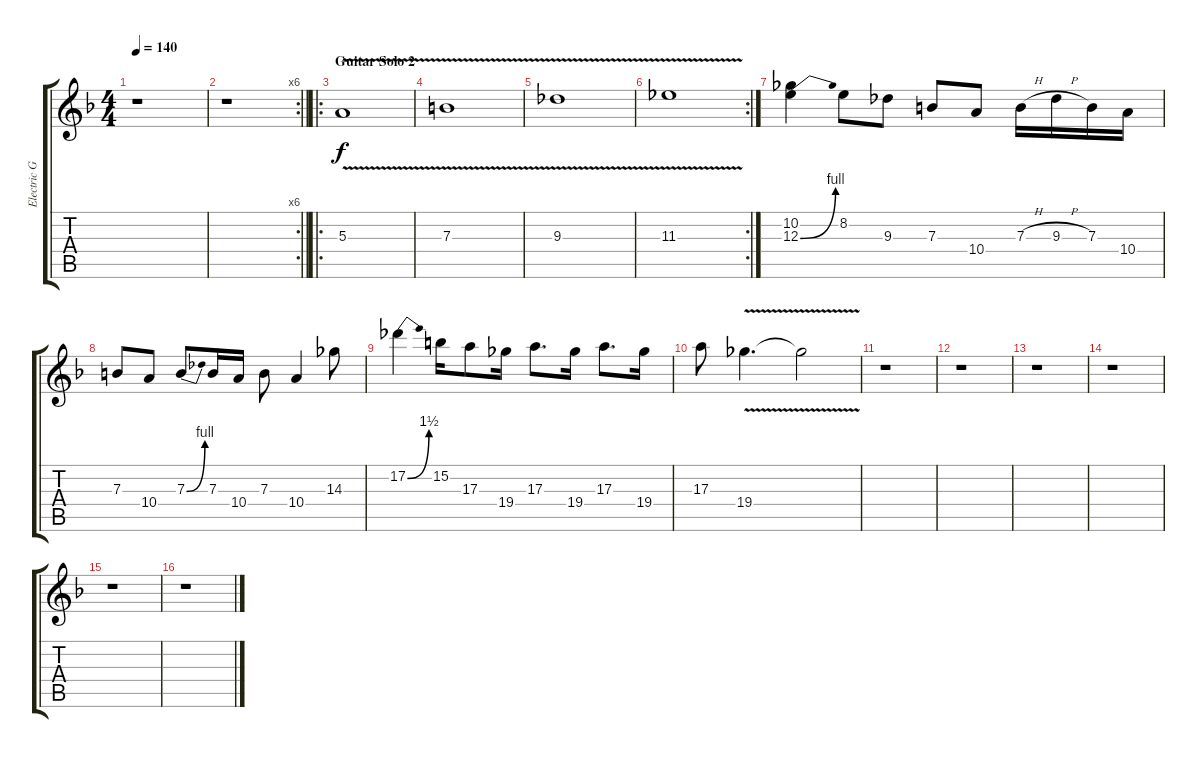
\track ("Electric Guitar 2" "Electric G") {instrument distortionguitar}
\staff {score tabs}
\tuning (Db4 Ab3 E3 B2 Gb2 Db2) {hide}
\ts (4 4)
\tempo 140
\clef g2
\ks f
r.1{dy f} |
\rc 6
\barLineRight lightlight
r.1 |
\ro
\section ("" "Guitar Solo 2")
5.3{v}.1 |
7.3{v}.1 |
9.3{v}.1 |
\rc 2
11.3{v}.1 |
(10.2 12.3{be (bend 0 0 60 4)}).4 8.2.8 9.3.8 7.3.8 10.4.8 7.3{h}.16 9.3{h}.16 7.3.16 10.4.16 |
7.3.8 10.4.8 7.3{be (bend 0 0 60 4)}.8 7.3.16 10.4.16 7.3.8 10.4.4 14.3.8 |
17.2{be (bend 0 0 60 6)}.4 15.2.16 17.3.8 19.4.16 17.3.8{d} 19.4.16 17.3.8{d} 19.4.16 |
17.3.8 19.4{v}.4{d} 19.4{t}.2 |
r.1 |
r.1 |
r.1 |
r.1 |
r.1 |
r.1
